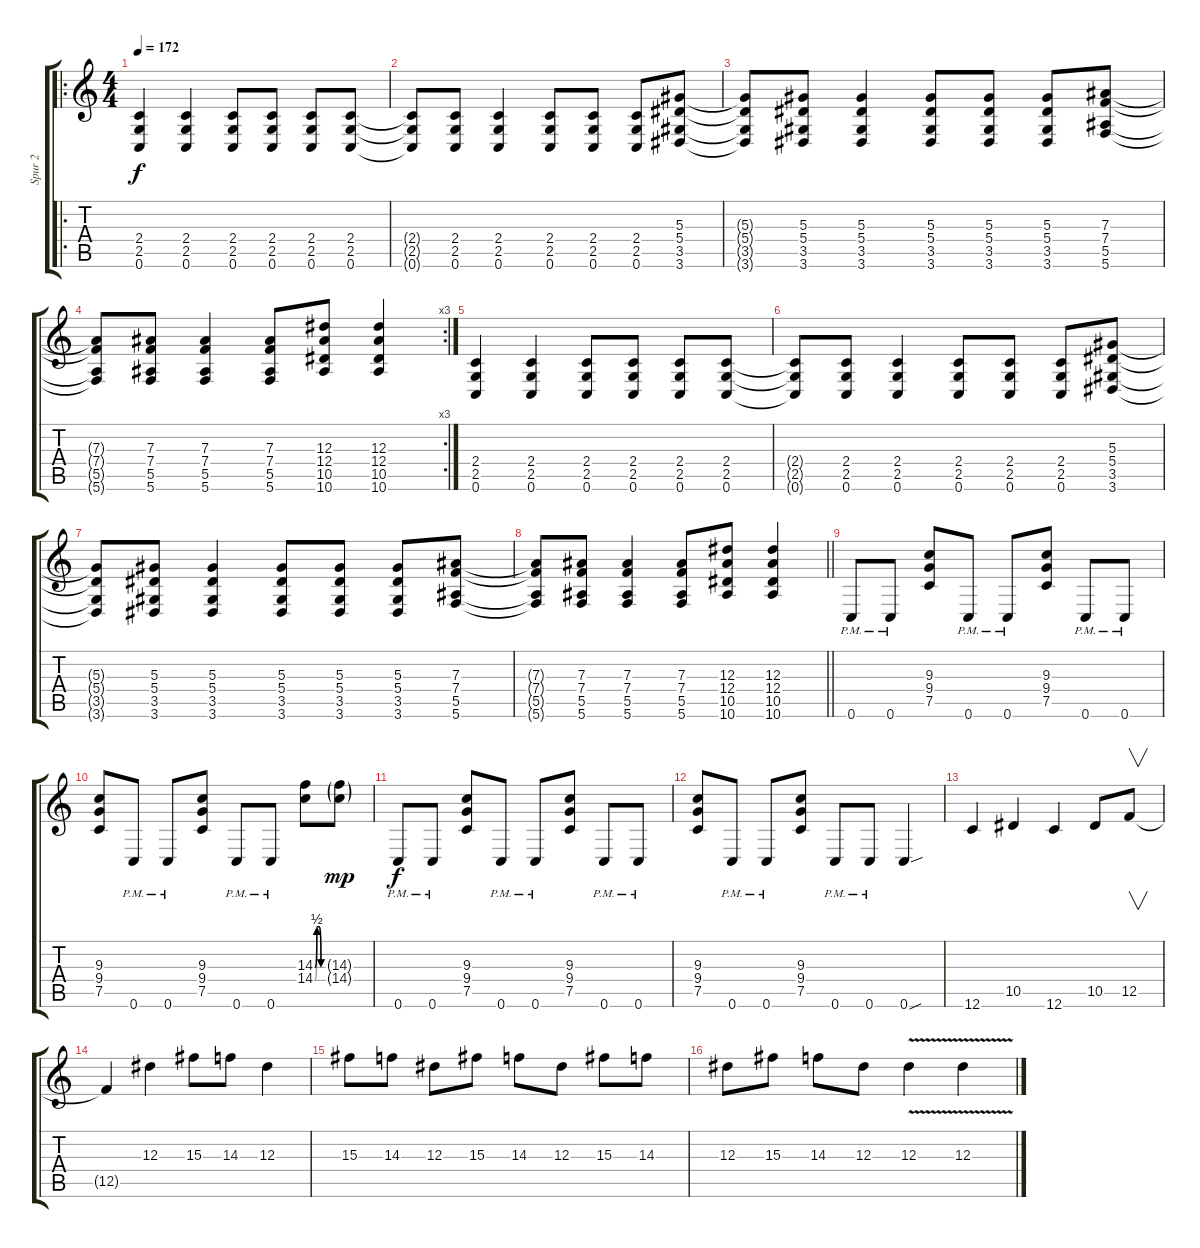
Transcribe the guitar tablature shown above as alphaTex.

\track ("Spur 2" "Spur 2") {instrument distortionguitar}
\staff {score tabs}
\tuning (C4 G3 Eb3 Bb2 F2 C2) {hide}
\ro
\ts (4 4)
\tempo 172
\clef g2
\ks c
(2.4 2.5 0.6).4{dy f} (2.4 2.5 0.6).4 (2.4 2.5 0.6).8 (2.4 2.5 0.6).8 (2.4 2.5 0.6).8 (2.4 2.5 0.6).8 |
(2.4{t} 2.5{t} 0.6{t}).8 (2.4 2.5 0.6).8 (2.4 2.5 0.6).4 (2.4 2.5 0.6).8 (2.4 2.5 0.6).8 (2.4 2.5 0.6).8 (5.3 5.4 3.5 3.6).8 |
(5.3{t} 5.4{t} 3.5{t} 3.6{t}).8 (5.3 5.4 3.5 3.6).8 (5.3 5.4 3.5 3.6).4 (5.3 5.4 3.5 3.6).8 (5.3 5.4 3.5 3.6).8 (5.3 5.4 3.5 3.6).8 (7.3 7.4 5.5 5.6).8 |
\rc 3
(7.3{t} 7.4{t} 5.5{t} 5.6{t}).8 (7.3 7.4 5.5 5.6).8 (7.3 7.4 5.5 5.6).4 (7.3 7.4 5.5 5.6).8 (12.3 12.4 10.5 10.6).8 (12.3 12.4 10.5 10.6).4 |
(2.4 2.5 0.6).4 (2.4 2.5 0.6).4 (2.4 2.5 0.6).8 (2.4 2.5 0.6).8 (2.4 2.5 0.6).8 (2.4 2.5 0.6).8 |
(2.4{t} 2.5{t} 0.6{t}).8 (2.4 2.5 0.6).8 (2.4 2.5 0.6).4 (2.4 2.5 0.6).8 (2.4 2.5 0.6).8 (2.4 2.5 0.6).8 (5.3 5.4 3.5 3.6).8 |
(5.3{t} 5.4{t} 3.5{t} 3.6{t}).8 (5.3 5.4 3.5 3.6).8 (5.3 5.4 3.5 3.6).4 (5.3 5.4 3.5 3.6).8 (5.3 5.4 3.5 3.6).8 (5.3 5.4 3.5 3.6).8 (7.3 7.4 5.5 5.6).8 |
\barLineRight lightlight
(7.3{t} 7.4{t} 5.5{t} 5.6{t}).8 (7.3 7.4 5.5 5.6).8 (7.3 7.4 5.5 5.6).4 (7.3 7.4 5.5 5.6).8 (12.3 12.4 10.5 10.6).8 (12.3 12.4 10.5 10.6).4 |
0.6{pm}.8 0.6{pm}.8 (9.3 9.4 7.5).8 0.6{pm}.8 0.6{pm}.8 (9.3 9.4 7.5).8 0.6{pm}.8 0.6{pm}.8 |
(9.3 9.4 7.5).8 0.6{pm}.8 0.6{pm}.8 (9.3 9.4 7.5).8 0.6{pm}.8 0.6{pm}.8 (14.3{be (custom 0 0 15 2 30 2 45 0 60 0)} 14.4{be (custom 0 0 15 2 30 2 45 0 60 0)}).8 (14.3{g} 14.4{g}).8{dy mp} |
0.6{pm}.8{dy f} 0.6{pm}.8 (9.3 9.4 7.5).8 0.6{pm}.8 0.6{pm}.8 (9.3 9.4 7.5).8 0.6{pm}.8 0.6{pm}.8 |
(9.3 9.4 7.5).8 0.6{pm}.8 0.6{pm}.8 (9.3 9.4 7.5).8 0.6{pm}.8 0.6{pm}.8 0.6{sou}.4 |
12.6.4 10.5.4 12.6.4 10.5.8 12.5.8{v} |
12.5{t}.4 12.3.4 15.3.8 14.3.8 12.3.4 |
15.3.8 14.3.8 12.3.8 15.3.8 14.3.8 12.3.8 15.3.8 14.3.8 |
12.3.8 15.3.8 14.3.8 12.3.8 12.3{v}.4 12.3{v}.4
